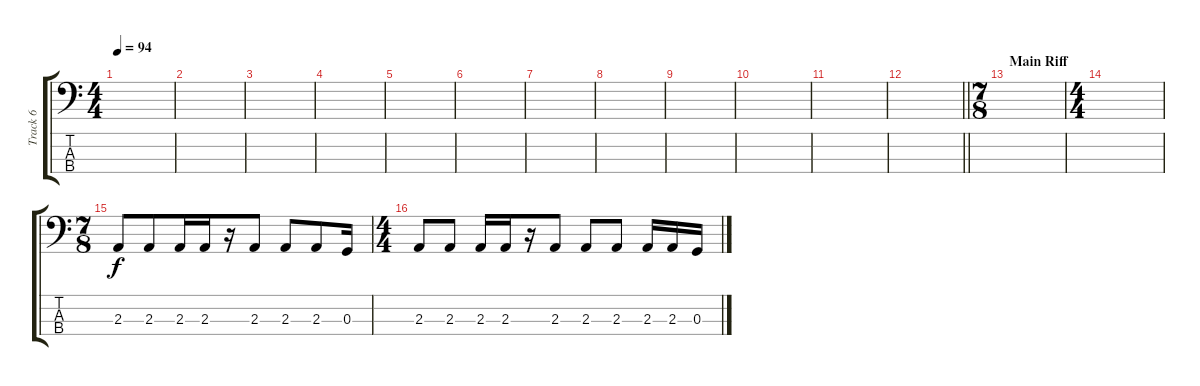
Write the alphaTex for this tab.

\track ("Track 6" "Track 6") {instrument electricbassfinger}
\staff {score tabs}
\tuning (F2 C2 G1 D1) {hide}
\ts (4 4)
\tempo 94
\clef f4
\ks c
|
|
|
|
|
|
|
|
|
|
|
\barLineRight lightlight
|
\ts (7 8)
\section ("" "Main Riff")
|
\ts (4 4)
|
\ts (7 8)
2.3.8 2.3.8 2.3.16 2.3.16 r.16 2.3.8 2.3.8 2.3.8 0.3.16 |
\ts (4 4)
2.3.8 2.3.8 2.3.16 2.3.16 r.16 2.3.8 2.3.8 2.3.8 2.3.16 2.3.16 0.3.16
